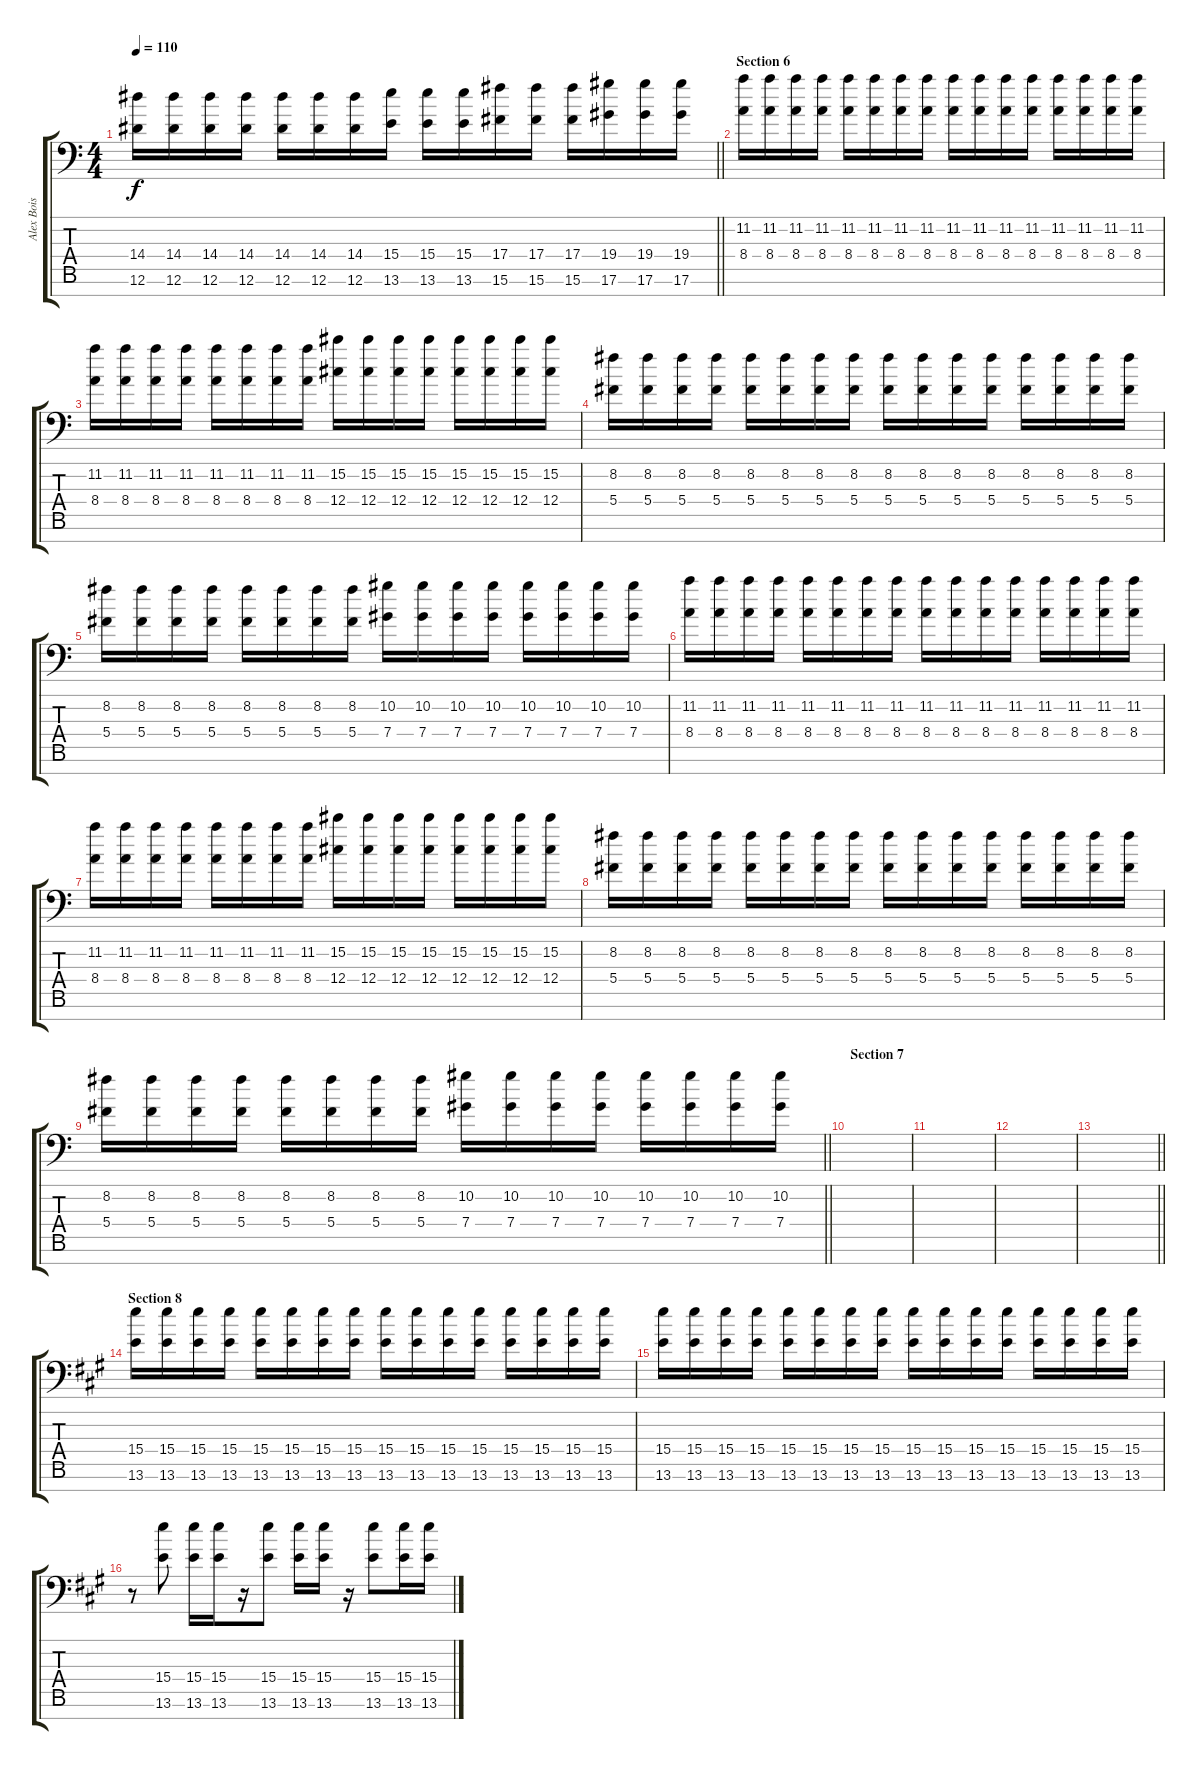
\track ("Alex Bois" "Alex Bois") {instrument distortionguitar}
\staff {score tabs}
\tuning (Eb4 Bb3 Gb3 Db3 Ab2 Eb2 Ab1) {hide}
\ts (4 4)
\tempo 110
\clef f4
\barLineRight lightlight
\ks c
(14.4 12.6).16{dy f} (14.4 12.6).16 (14.4 12.6).16 (14.4 12.6).16 (14.4 12.6).16 (14.4 12.6).16 (14.4 12.6).16 (15.4 13.6).16 (15.4 13.6).16 (15.4 13.6).16 (17.4 15.6).16 (17.4 15.6).16 (17.4 15.6).16 (19.4 17.6).16 (19.4 17.6).16 (19.4 17.6).16 |
\section ("" "Section 6")
(11.2 8.4).16 (11.2 8.4).16 (11.2 8.4).16 (11.2 8.4).16 (11.2 8.4).16 (11.2 8.4).16 (11.2 8.4).16 (11.2 8.4).16 (11.2 8.4).16 (11.2 8.4).16 (11.2 8.4).16 (11.2 8.4).16 (11.2 8.4).16 (11.2 8.4).16 (11.2 8.4).16 (11.2 8.4).16 |
(11.2 8.4).16 (11.2 8.4).16 (11.2 8.4).16 (11.2 8.4).16 (11.2 8.4).16 (11.2 8.4).16 (11.2 8.4).16 (11.2 8.4).16 (15.2 12.4).16 (15.2 12.4).16 (15.2 12.4).16 (15.2 12.4).16 (15.2 12.4).16 (15.2 12.4).16 (15.2 12.4).16 (15.2 12.4).16 |
(8.2 5.4).16 (8.2 5.4).16 (8.2 5.4).16 (8.2 5.4).16 (8.2 5.4).16 (8.2 5.4).16 (8.2 5.4).16 (8.2 5.4).16 (8.2 5.4).16 (8.2 5.4).16 (8.2 5.4).16 (8.2 5.4).16 (8.2 5.4).16 (8.2 5.4).16 (8.2 5.4).16 (8.2 5.4).16 |
(8.2 5.4).16 (8.2 5.4).16 (8.2 5.4).16 (8.2 5.4).16 (8.2 5.4).16 (8.2 5.4).16 (8.2 5.4).16 (8.2 5.4).16 (10.2 7.4).16 (10.2 7.4).16 (10.2 7.4).16 (10.2 7.4).16 (10.2 7.4).16 (10.2 7.4).16 (10.2 7.4).16 (10.2 7.4).16 |
(11.2 8.4).16 (11.2 8.4).16 (11.2 8.4).16 (11.2 8.4).16 (11.2 8.4).16 (11.2 8.4).16 (11.2 8.4).16 (11.2 8.4).16 (11.2 8.4).16 (11.2 8.4).16 (11.2 8.4).16 (11.2 8.4).16 (11.2 8.4).16 (11.2 8.4).16 (11.2 8.4).16 (11.2 8.4).16 |
(11.2 8.4).16 (11.2 8.4).16 (11.2 8.4).16 (11.2 8.4).16 (11.2 8.4).16 (11.2 8.4).16 (11.2 8.4).16 (11.2 8.4).16 (15.2 12.4).16 (15.2 12.4).16 (15.2 12.4).16 (15.2 12.4).16 (15.2 12.4).16 (15.2 12.4).16 (15.2 12.4).16 (15.2 12.4).16 |
(8.2 5.4).16 (8.2 5.4).16 (8.2 5.4).16 (8.2 5.4).16 (8.2 5.4).16 (8.2 5.4).16 (8.2 5.4).16 (8.2 5.4).16 (8.2 5.4).16 (8.2 5.4).16 (8.2 5.4).16 (8.2 5.4).16 (8.2 5.4).16 (8.2 5.4).16 (8.2 5.4).16 (8.2 5.4).16 |
\barLineRight lightlight
(8.2 5.4).16 (8.2 5.4).16 (8.2 5.4).16 (8.2 5.4).16 (8.2 5.4).16 (8.2 5.4).16 (8.2 5.4).16 (8.2 5.4).16 (10.2 7.4).16 (10.2 7.4).16 (10.2 7.4).16 (10.2 7.4).16 (10.2 7.4).16 (10.2 7.4).16 (10.2 7.4).16 (10.2 7.4).16 |
\section ("" "Section 7")
|
|
|
\barLineRight lightlight
|
\section ("" "Section 8")
\ks f#minor
(15.4 13.6).16 (15.4 13.6).16 (15.4 13.6).16 (15.4 13.6).16 (15.4 13.6).16 (15.4 13.6).16 (15.4 13.6).16 (15.4 13.6).16 (15.4 13.6).16 (15.4 13.6).16 (15.4 13.6).16 (15.4 13.6).16 (15.4 13.6).16 (15.4 13.6).16 (15.4 13.6).16 (15.4 13.6).16 |
(15.4 13.6).16 (15.4 13.6).16 (15.4 13.6).16 (15.4 13.6).16 (15.4 13.6).16 (15.4 13.6).16 (15.4 13.6).16 (15.4 13.6).16 (15.4 13.6).16 (15.4 13.6).16 (15.4 13.6).16 (15.4 13.6).16 (15.4 13.6).16 (15.4 13.6).16 (15.4 13.6).16 (15.4 13.6).16 |
r.8 (15.4 13.6).8 (15.4 13.6).16 (15.4 13.6).16 r.16 (15.4 13.6).8 (15.4 13.6).16 (15.4 13.6).16 r.16 (15.4 13.6).8 (15.4 13.6).16 (15.4 13.6).16
